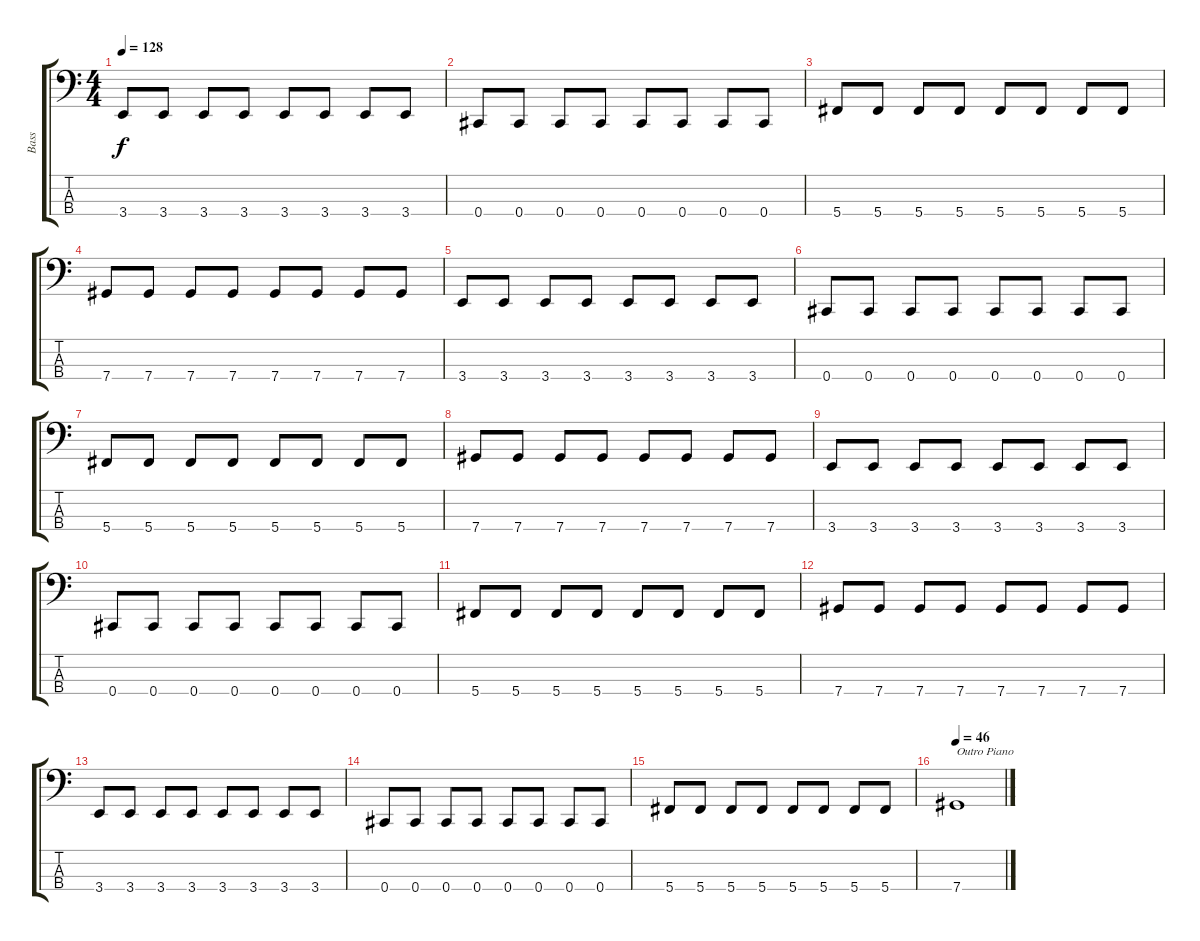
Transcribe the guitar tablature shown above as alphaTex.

\track ("Bass" "Bass") {instrument electricbassfinger}
\staff {score tabs}
\tuning (Gb2 Db2 Ab1 Db1) {hide}
\ts (4 4)
\tempo 128
\clef f4
\ks c
3.4.8{dy f} 3.4.8 3.4.8 3.4.8 3.4.8 3.4.8 3.4.8 3.4.8 |
0.4.8 0.4.8 0.4.8 0.4.8 0.4.8 0.4.8 0.4.8 0.4.8 |
5.4.8 5.4.8 5.4.8 5.4.8 5.4.8 5.4.8 5.4.8 5.4.8 |
7.4.8 7.4.8 7.4.8 7.4.8 7.4.8 7.4.8 7.4.8 7.4.8 |
3.4.8 3.4.8 3.4.8 3.4.8 3.4.8 3.4.8 3.4.8 3.4.8 |
0.4.8 0.4.8 0.4.8 0.4.8 0.4.8 0.4.8 0.4.8 0.4.8 |
5.4.8 5.4.8 5.4.8 5.4.8 5.4.8 5.4.8 5.4.8 5.4.8 |
7.4.8 7.4.8 7.4.8 7.4.8 7.4.8 7.4.8 7.4.8 7.4.8 |
3.4.8 3.4.8 3.4.8 3.4.8 3.4.8 3.4.8 3.4.8 3.4.8 |
0.4.8 0.4.8 0.4.8 0.4.8 0.4.8 0.4.8 0.4.8 0.4.8 |
5.4.8 5.4.8 5.4.8 5.4.8 5.4.8 5.4.8 5.4.8 5.4.8 |
7.4.8 7.4.8 7.4.8 7.4.8 7.4.8 7.4.8 7.4.8 7.4.8 |
3.4.8 3.4.8 3.4.8 3.4.8 3.4.8 3.4.8 3.4.8 3.4.8 |
0.4.8 0.4.8 0.4.8 0.4.8 0.4.8 0.4.8 0.4.8 0.4.8 |
5.4.8 5.4.8 5.4.8 5.4.8 5.4.8 5.4.8 5.4.8 5.4.8 |
\tempo 46
7.4.1{txt "Outro Piano" volume 0}
